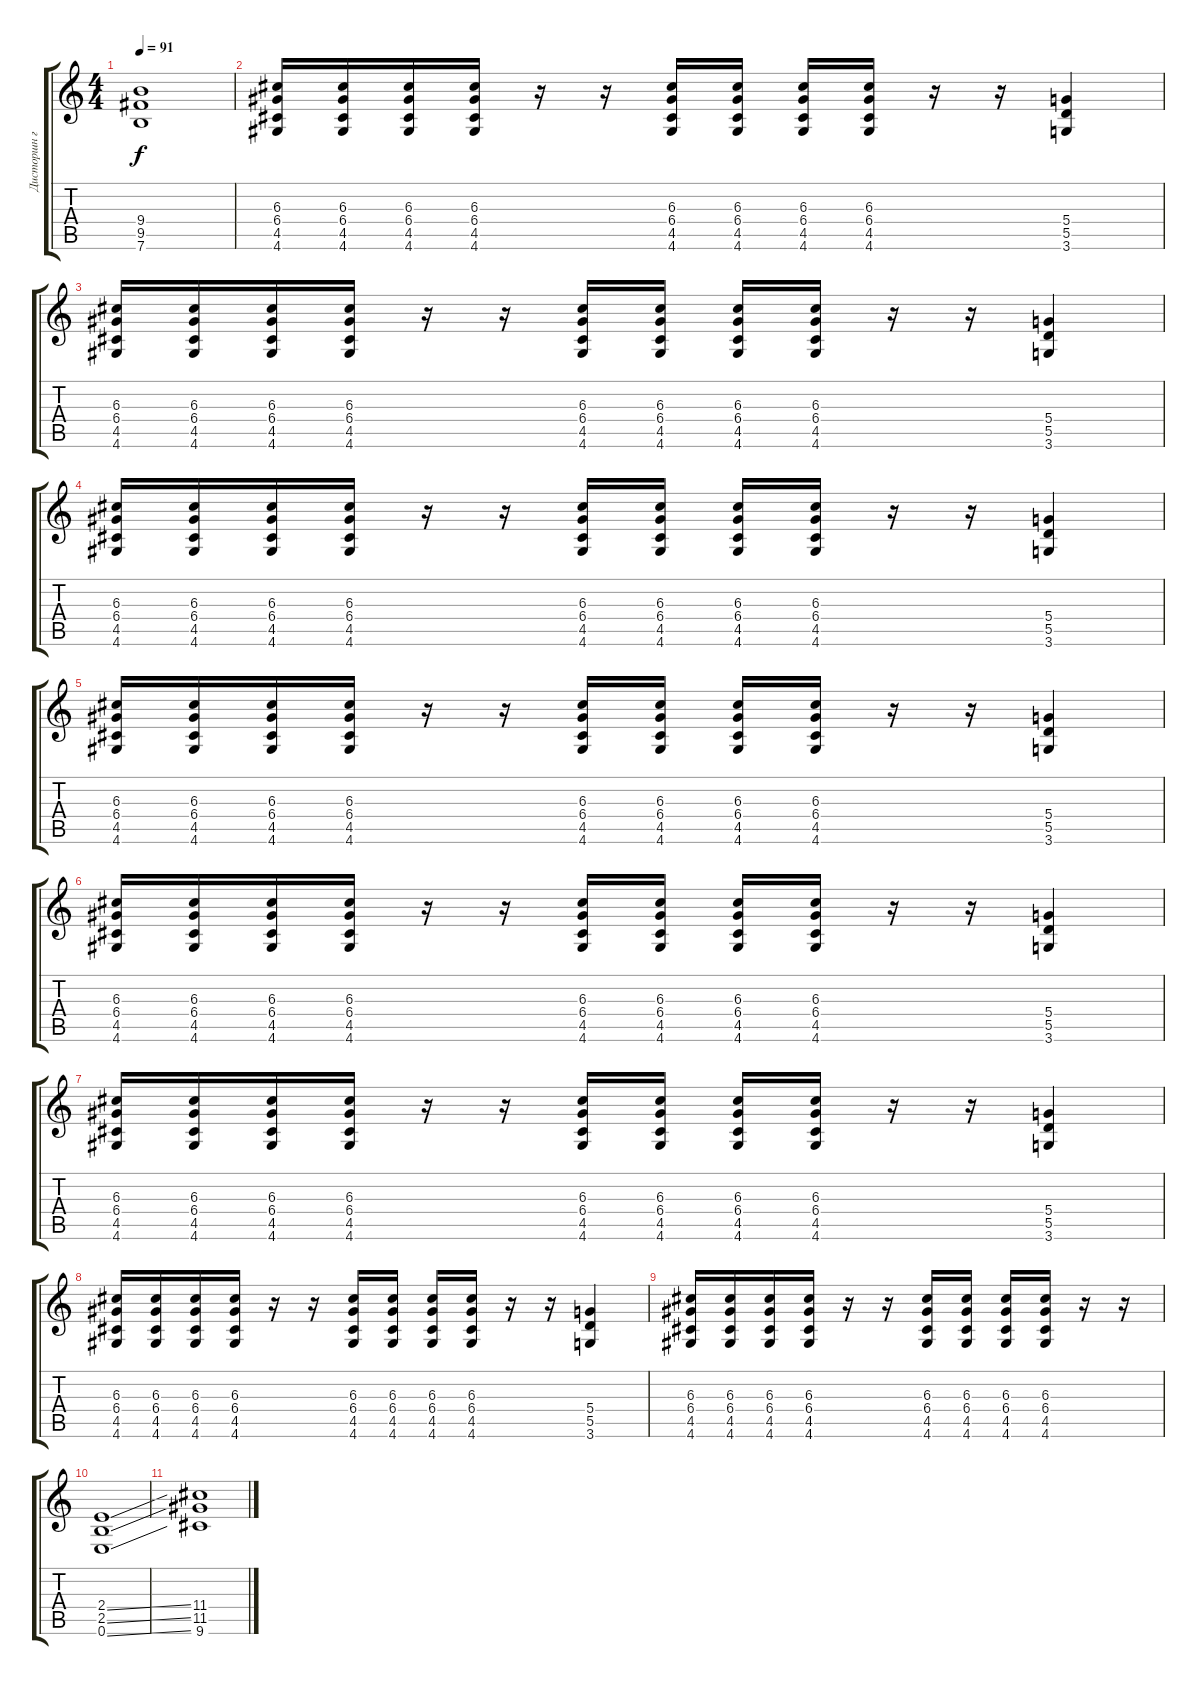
\track ("Дисторшн гитара (ритм)" "Дисторшн г") {instrument distortionguitar}
\staff {score tabs}
\tuning (E4 B3 G3 D3 A2 E2) {hide}
\ts (4 4)
\tempo 91
\clef g2
\ks c
(9.4 9.5 7.6).1{dy f} |
(6.3 6.4 4.5 4.6).16 (6.3 6.4 4.5 4.6).16 (6.3 6.4 4.5 4.6).16 (6.3 6.4 4.5 4.6).16 r.16 r.16 (6.3 6.4 4.5 4.6).16 (6.3 6.4 4.5 4.6).16 (6.3 6.4 4.5 4.6).16 (6.3 6.4 4.5 4.6).16 r.16 r.16 (5.4 5.5 3.6).4 |
(6.3 6.4 4.5 4.6).16 (6.3 6.4 4.5 4.6).16 (6.3 6.4 4.5 4.6).16 (6.3 6.4 4.5 4.6).16 r.16 r.16 (6.3 6.4 4.5 4.6).16 (6.3 6.4 4.5 4.6).16 (6.3 6.4 4.5 4.6).16 (6.3 6.4 4.5 4.6).16 r.16 r.16 (5.4 5.5 3.6).4 |
(6.3 6.4 4.5 4.6).16 (6.3 6.4 4.5 4.6).16 (6.3 6.4 4.5 4.6).16 (6.3 6.4 4.5 4.6).16 r.16 r.16 (6.3 6.4 4.5 4.6).16 (6.3 6.4 4.5 4.6).16 (6.3 6.4 4.5 4.6).16 (6.3 6.4 4.5 4.6).16 r.16 r.16 (5.4 5.5 3.6).4 |
(6.3 6.4 4.5 4.6).16 (6.3 6.4 4.5 4.6).16 (6.3 6.4 4.5 4.6).16 (6.3 6.4 4.5 4.6).16 r.16 r.16 (6.3 6.4 4.5 4.6).16 (6.3 6.4 4.5 4.6).16 (6.3 6.4 4.5 4.6).16 (6.3 6.4 4.5 4.6).16 r.16 r.16 (5.4 5.5 3.6).4 |
(6.3 6.4 4.5 4.6).16 (6.3 6.4 4.5 4.6).16 (6.3 6.4 4.5 4.6).16 (6.3 6.4 4.5 4.6).16 r.16 r.16 (6.3 6.4 4.5 4.6).16 (6.3 6.4 4.5 4.6).16 (6.3 6.4 4.5 4.6).16 (6.3 6.4 4.5 4.6).16 r.16 r.16 (5.4 5.5 3.6).4 |
(6.3 6.4 4.5 4.6).16 (6.3 6.4 4.5 4.6).16 (6.3 6.4 4.5 4.6).16 (6.3 6.4 4.5 4.6).16 r.16 r.16 (6.3 6.4 4.5 4.6).16 (6.3 6.4 4.5 4.6).16 (6.3 6.4 4.5 4.6).16 (6.3 6.4 4.5 4.6).16 r.16 r.16 (5.4 5.5 3.6).4 |
(6.3 6.4 4.5 4.6).16 (6.3 6.4 4.5 4.6).16 (6.3 6.4 4.5 4.6).16 (6.3 6.4 4.5 4.6).16 r.16 r.16 (6.3 6.4 4.5 4.6).16 (6.3 6.4 4.5 4.6).16 (6.3 6.4 4.5 4.6).16 (6.3 6.4 4.5 4.6).16 r.16 r.16 (5.4 5.5 3.6).4 |
(6.3 6.4 4.5 4.6).16 (6.3 6.4 4.5 4.6).16 (6.3 6.4 4.5 4.6).16 (6.3 6.4 4.5 4.6).16 r.16 r.16 (6.3 6.4 4.5 4.6).16 (6.3 6.4 4.5 4.6).16 (6.3 6.4 4.5 4.6).16 (6.3 6.4 4.5 4.6).16 r.16 r.16 |
(2.4{ss} 2.5{ss} 0.6{ss}).1 |
(11.4 11.5 9.6).1
